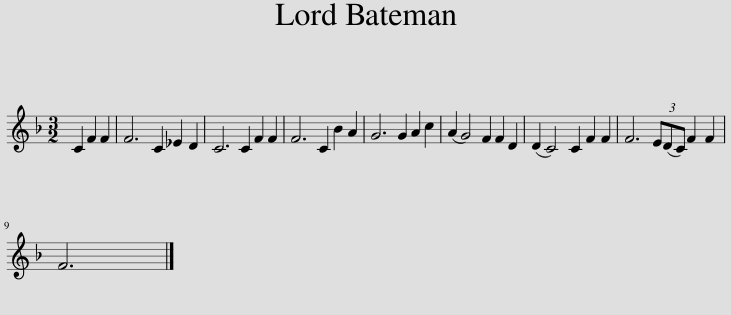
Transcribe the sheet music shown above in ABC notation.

X:1
L:1/8
M:3/2
I:linebreak $
K:F
V:1 treble
V:1
 C2 F2 F2 | F6 C2 _E2 D2 | C6 C2 F2 F2 | F6 C2 B2 A2 | G6 G2 A2 c2 | %5
 (A2 G4) F2 F2 D2 | (D2 C4) C2 F2 F2 | F6 (3E(DC) F2 F2 |$ F6 |] %9
